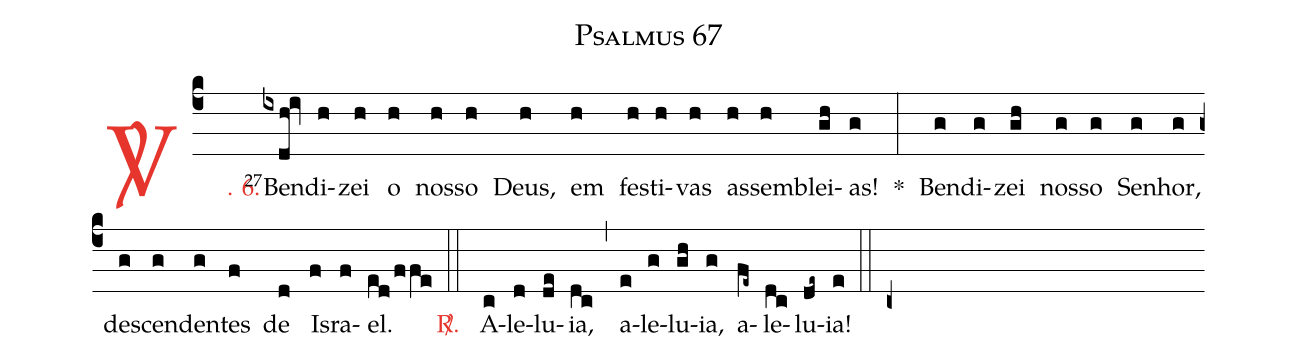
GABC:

name: Psalmus 67;
%%
(c4)

<c><sp>V/</sp>. 6.</c>() <v>\VSup{27}</v>Ben(ixdh!iv)di(h)zei(h) o(h) nos(h)so(h) Deus,(h) em(h) fes(h)ti(h)vas(h) as(h)sem(h)blei(gh)as!(g) *(:) Ben(g)di(g)zei(gh) nos(g)so(g) Se(g)nhor,(g) des(g)cen(g)den(g)tes(f) de(d) Is(f)ra(f)el.(ed/ffe)

(::)

<nlba><c><sp>R/</sp>.</c>() A</nlba>(c)le(d)lu(de)ia,(dc) (,) a(e)le(g)lu(gh)ia,(g) a(fe~)le(dc)lu(de~)ia!(e)

(::)

(c+)
